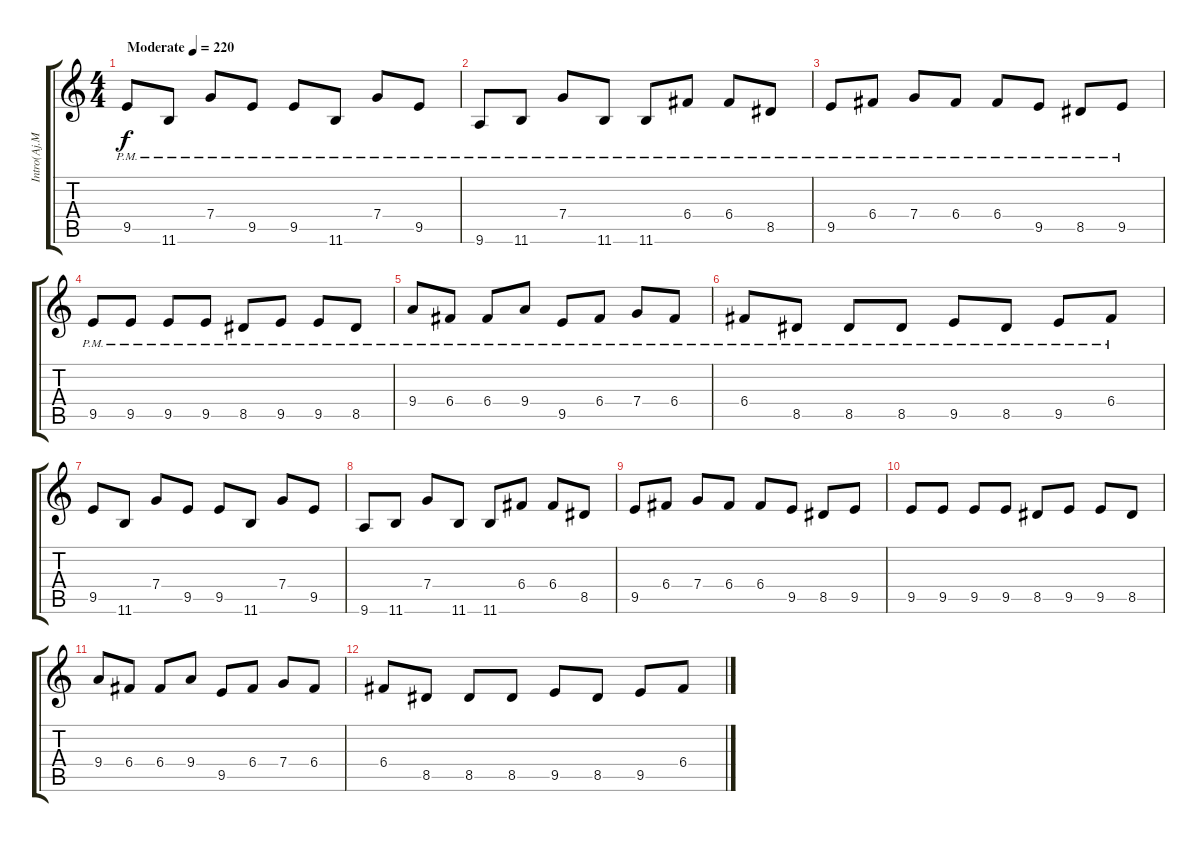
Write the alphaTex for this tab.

\track ("Intro(Aj.Minette)" "Intro(Aj.M") {instrument acousticguitarsteel}
\staff {score tabs}
\tuning (D4 A3 F3 C3 G2 C2) {hide}
\ts (4 4)
\tempo (220 "Moderate")
\clef g2
\ks c
9.5{pm}.8{dy f instrument acousticguitarsteel} 11.6{pm}.8 7.4{pm}.8 9.5{pm}.8 9.5{pm}.8 11.6{pm}.8 7.4{pm}.8 9.5{pm}.8 |
9.6{pm}.8 11.6{pm}.8 7.4{pm}.8 11.6{pm}.8 11.6{pm}.8 6.4{pm}.8 6.4{pm}.8 8.5{pm}.8 |
9.5{pm}.8 6.4{pm}.8 7.4{pm}.8 6.4{pm}.8 6.4{pm}.8 9.5{pm}.8 8.5{pm}.8 9.5{pm}.8 |
9.5{pm}.8 9.5{pm}.8 9.5{pm}.8 9.5{pm}.8 8.5{pm}.8 9.5{pm}.8 9.5{pm}.8 8.5{pm}.8 |
9.4{pm}.8 6.4{pm}.8 6.4{pm}.8 9.4{pm}.8 9.5{pm}.8 6.4{pm}.8 7.4{pm}.8 6.4{pm}.8 |
6.4{pm}.8 8.5{pm}.8 8.5{pm}.8 8.5{pm}.8 9.5{pm}.8 8.5{pm}.8 9.5{pm}.8 6.4{pm}.8 |
9.5.8 11.6.8 7.4.8 9.5.8 9.5.8 11.6.8 7.4.8 9.5.8 |
9.6.8 11.6.8 7.4.8 11.6.8 11.6.8 6.4.8 6.4.8 8.5.8 |
9.5.8 6.4.8 7.4.8 6.4.8 6.4.8 9.5.8 8.5.8 9.5.8 |
9.5.8 9.5.8 9.5.8 9.5.8 8.5.8 9.5.8 9.5.8 8.5.8 |
9.4.8 6.4.8 6.4.8 9.4.8 9.5.8 6.4.8 7.4.8 6.4.8 |
6.4.8 8.5.8 8.5.8 8.5.8 9.5.8 8.5.8 9.5.8 6.4.8
